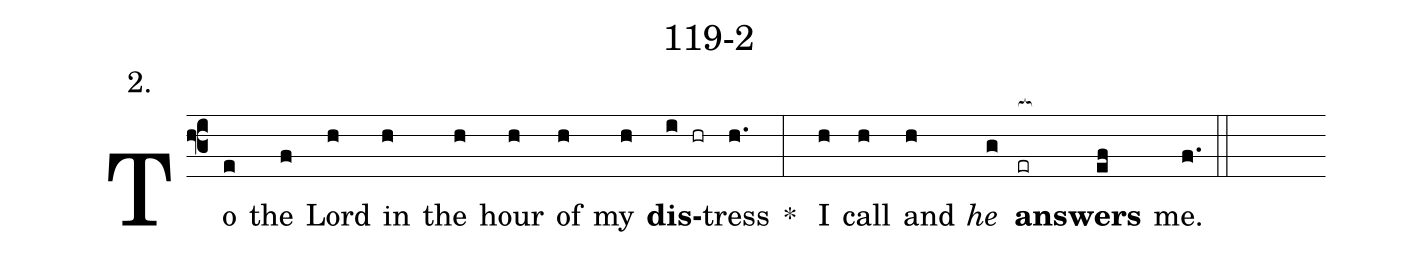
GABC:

name: 119-2;
annotation: 2.;
%%
(f3)To(e) the(f) Lord(h) in(h) the(h) hour(h) of(h) my(h) <b>dis</b>(i hr)tress(h.) * (:) I(h) call(h) and(h) <i>he</i>(g) <b>an</b>(er[ocb:1{])<b>swers</b>(ef[ocb:0}]) me.(f.) (::)
